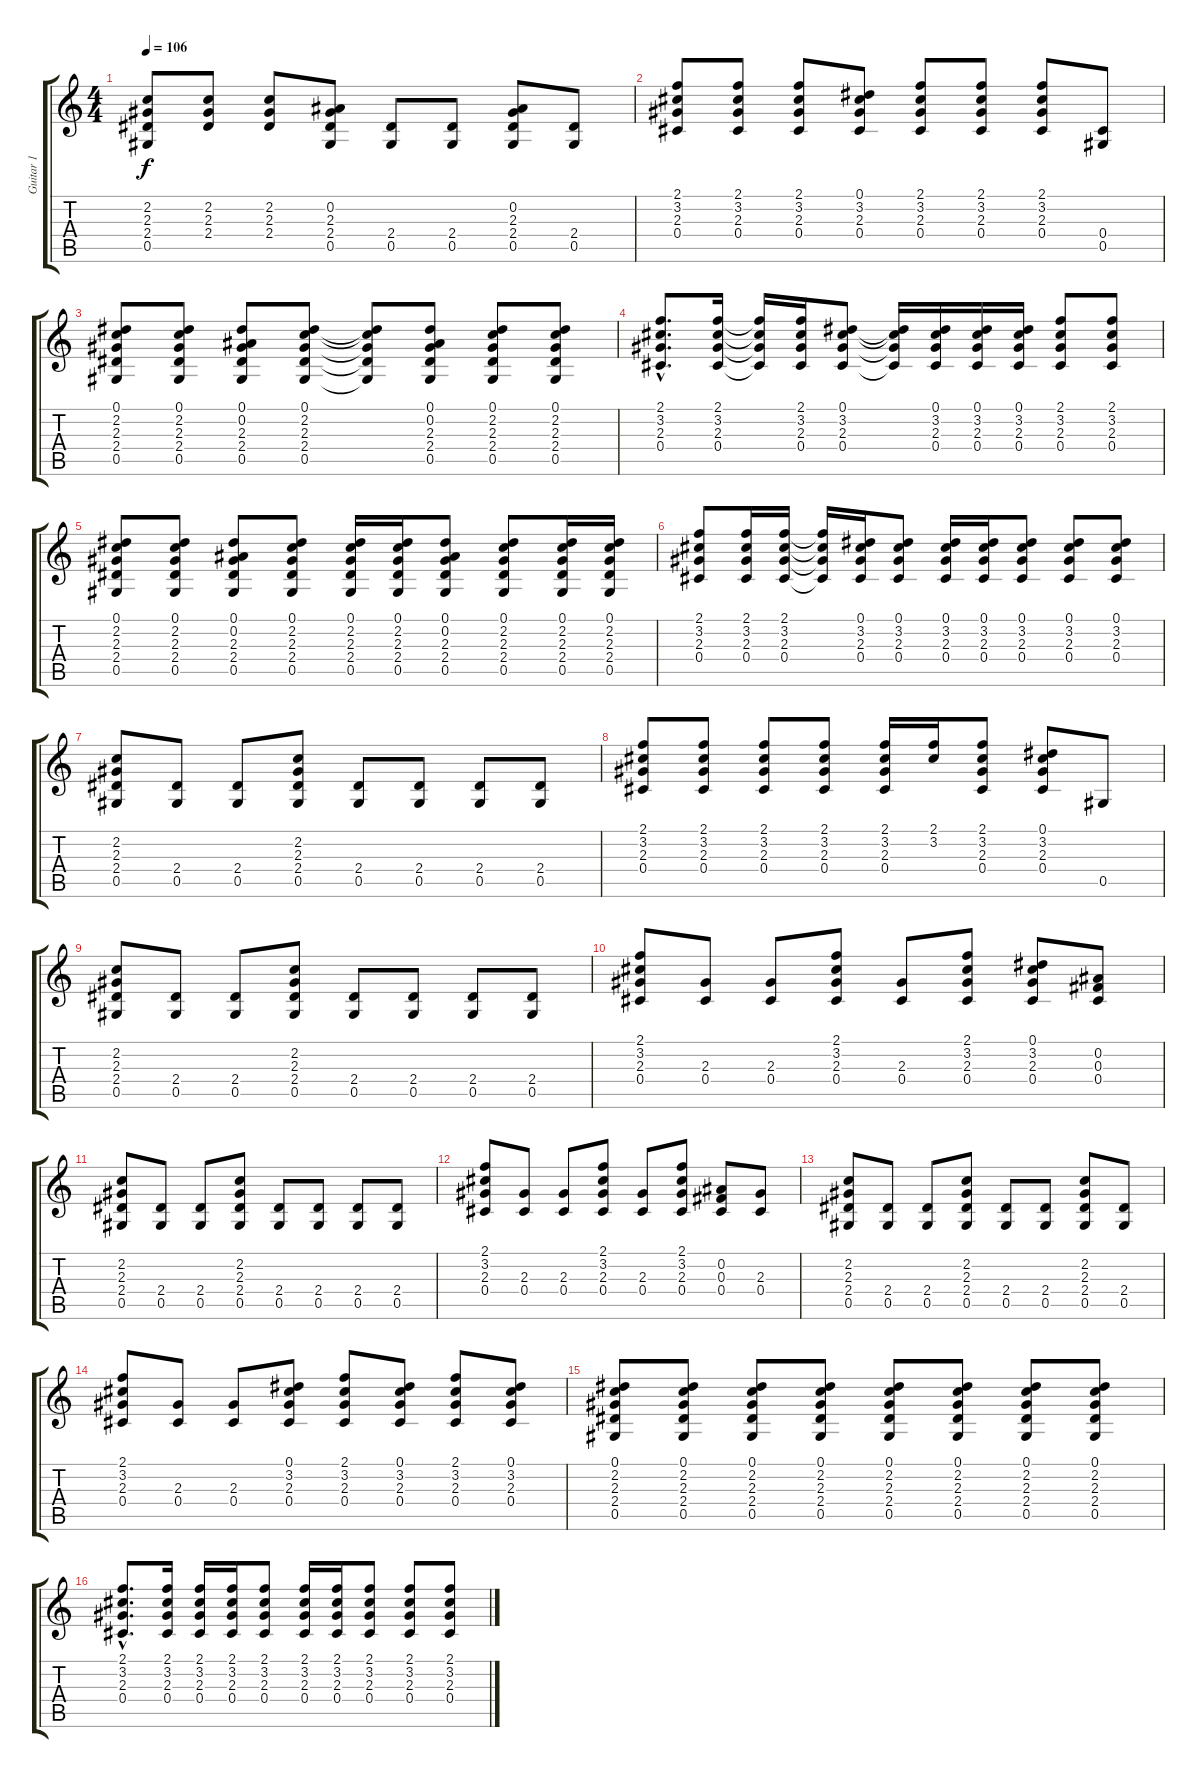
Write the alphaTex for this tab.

\track ("Guitar 1" "Guitar 1") {instrument acousticguitarsteel}
\staff {score tabs}
\tuning (Eb4 Bb3 Gb3 Db3 Ab2 Eb2) {hide}
\ts (4 4)
\tempo 106
\clef g2
\ks c
(2.2 2.3 2.4 0.5).8{dy f} (2.2 2.3 2.4).8 (2.2 2.3 2.4).8 (0.2 2.3 2.4 0.5).8 (2.4 0.5).8 (2.4 0.5).8 (0.2 2.3 2.4 0.5).8 (2.4 0.5).8 |
(2.1 3.2 2.3 0.4).8 (2.1 3.2 2.3 0.4).8 (2.1 3.2 2.3 0.4).8 (0.1 3.2 2.3 0.4).8 (2.1 3.2 2.3 0.4).8 (2.1 3.2 2.3 0.4).8 (2.1 3.2 2.3 0.4).8 (0.4 0.5).8 |
(0.1 2.2 2.3 2.4 0.5).8 (0.1 2.2 2.3 2.4 0.5).8 (0.1 0.2 2.3 2.4 0.5).8 (0.1 2.2 2.3 2.4 0.5).8 (0.1{t} 2.2{t} 2.3{t} 2.4{t} 0.5{t}).8 (0.1 0.2 2.3 2.4 0.5).8 (0.1 2.2 2.3 2.4 0.5).8 (0.1 2.2 2.3 2.4 0.5).8 |
(2.1{hac} 3.2{hac} 2.3{hac} 0.4{hac}).8{d} (2.1 3.2 2.3 0.4).16 (2.1{t} 3.2{t} 2.3{t} 0.4{t}).16 (2.1 3.2 2.3 0.4).16 (0.1 3.2 2.3 0.4).8 (0.1{t} 3.2{t} 2.3{t} 0.4{t}).16 (0.1 3.2 2.3 0.4).16 (0.1 3.2 2.3 0.4).16 (0.1 3.2 2.3 0.4).16 (2.1 3.2 2.3 0.4).8 (2.1 3.2 2.3 0.4).8 |
(0.1 2.2 2.3 2.4 0.5).8 (0.1 2.2 2.3 2.4 0.5).8 (0.1 0.2 2.3 2.4 0.5).8 (0.1 2.2 2.3 2.4 0.5).8 (0.1 2.2 2.3 2.4 0.5).16 (0.1 2.2 2.3 2.4 0.5).16 (0.1 0.2 2.3 2.4 0.5).8 (0.1 2.2 2.3 2.4 0.5).8 (0.1 2.2 2.3 2.4 0.5).16 (0.1 2.2 2.3 2.4 0.5).16 |
(2.1 3.2 2.3 0.4).8 (2.1 3.2 2.3 0.4).16 (2.1 3.2 2.3 0.4).16 (2.1{t} 3.2{t} 2.3{t} 0.4{t}).16 (0.1 3.2 2.3 0.4).16 (0.1 3.2 2.3 0.4).8 (0.1 3.2 2.3 0.4).16 (0.1 3.2 2.3 0.4).16 (0.1 3.2 2.3 0.4).8 (0.1 3.2 2.3 0.4).8 (0.1 3.2 2.3 0.4).8 |
(2.2 2.3 2.4 0.5).8 (2.4 0.5).8 (2.4 0.5).8 (2.2 2.3 2.4 0.5).8 (2.4 0.5).8 (2.4 0.5).8 (2.4 0.5).8 (2.4 0.5).8 |
(2.1 3.2 2.3 0.4).8 (2.1 3.2 2.3 0.4).8 (2.1 3.2 2.3 0.4).8 (2.1 3.2 2.3 0.4).8 (2.1 3.2 2.3 0.4).16 (2.1 3.2).16 (2.1 3.2 2.3 0.4).8 (0.1 3.2 2.3 0.4).8 0.5.8 |
(2.2 2.3 2.4 0.5).8 (2.4 0.5).8 (2.4 0.5).8 (2.2 2.3 2.4 0.5).8 (2.4 0.5).8 (2.4 0.5).8 (2.4 0.5).8 (2.4 0.5).8 |
(2.1 3.2 2.3 0.4).8 (2.3 0.4).8 (2.3 0.4).8 (2.1 3.2 2.3 0.4).8 (2.3 0.4).8 (2.1 3.2 2.3 0.4).8 (0.1 3.2 2.3 0.4).8 (0.2 0.3 0.4).8 |
(2.2 2.3 2.4 0.5).8 (2.4 0.5).8 (2.4 0.5).8 (2.2 2.3 2.4 0.5).8 (2.4 0.5).8 (2.4 0.5).8 (2.4 0.5).8 (2.4 0.5).8 |
(2.1 3.2 2.3 0.4).8 (2.3 0.4).8 (2.3 0.4).8 (2.1 3.2 2.3 0.4).8 (2.3 0.4).8 (2.1 3.2 2.3 0.4).8 (0.2 0.3 0.4).8 (2.3 0.4).8 |
(2.2 2.3 2.4 0.5).8 (2.4 0.5).8 (2.4 0.5).8 (2.2 2.3 2.4 0.5).8 (2.4 0.5).8 (2.4 0.5).8 (2.2 2.3 2.4 0.5).8 (2.4 0.5).8 |
(2.1 3.2 2.3 0.4).8 (2.3 0.4).8 (2.3 0.4).8 (0.1 3.2 2.3 0.4).8 (2.1 3.2 2.3 0.4).8 (0.1 3.2 2.3 0.4).8 (2.1 3.2 2.3 0.4).8 (0.1 3.2 2.3 0.4).8 |
(0.1 2.2 2.3 2.4 0.5).8 (0.1 2.2 2.3 2.4 0.5).8 (0.1 2.2 2.3 2.4 0.5).8 (0.1 2.2 2.3 2.4 0.5).8 (0.1 2.2 2.3 2.4 0.5).8 (0.1 2.2 2.3 2.4 0.5).8 (0.1 2.2 2.3 2.4 0.5).8 (0.1 2.2 2.3 2.4 0.5).8 |
(2.1{hac} 3.2{hac} 2.3{hac} 0.4{hac}).8{d} (2.1 3.2 2.3 0.4).16 (2.1 3.2 2.3 0.4).16 (2.1 3.2 2.3 0.4).16 (2.1 3.2 2.3 0.4).8 (2.1 3.2 2.3 0.4).16 (2.1 3.2 2.3 0.4).16 (2.1 3.2 2.3 0.4).8 (2.1 3.2 2.3 0.4).8 (2.1 3.2 2.3 0.4).8
